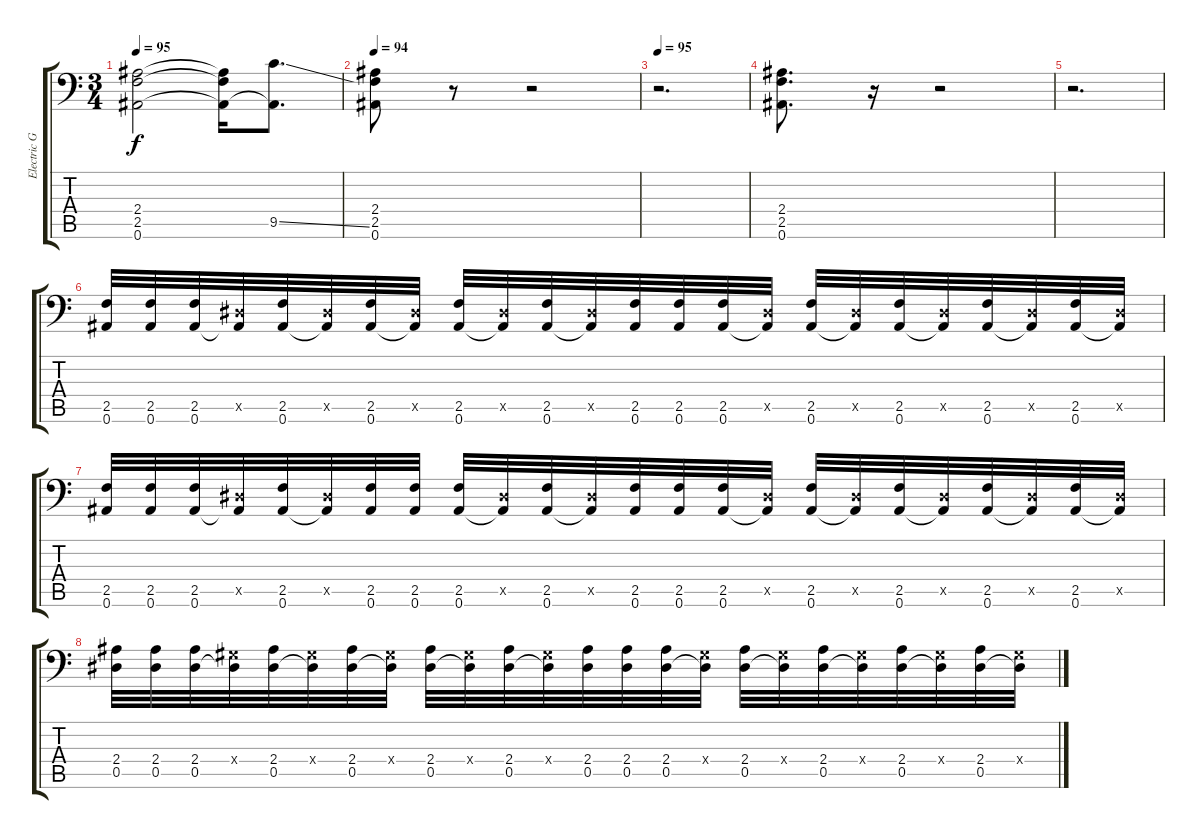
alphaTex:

\track ("Electric Guitar 3" "Electric G") {instrument distortionguitar}
\staff {score tabs}
\tuning (Bb3 F3 Db3 Ab2 Eb2 Bb1) {hide}
\ts (3 4)
\tempo 95
\clef f4
\ks c
(2.4{t} 2.5{t} 0.6{t}).2{dy f volume 12} (2.4{t} 2.5{t} 0.6{t}).16 (9.5{ss} 0.6{t}).8{d} |
\tempo 94
(2.4 2.5 0.6).8{volume 15} r.8 r.2 |
\tempo 95
r.2{d} |
(2.4 2.5 0.6).8{d} r.16 r.2 |
r.2{d} |
(2.5 0.6).32 (2.5 0.6).32 (2.5 0.6).32 (0.5{x} 0.6{t}).32 (2.5 0.6).32 (0.5{x} 0.6{t}).32 (2.5 0.6).32 (0.5{x} 0.6{t}).32 (2.5 0.6).32 (0.5{x} 0.6{t}).32 (2.5 0.6).32 (0.5{x} 0.6{t}).32 (2.5 0.6).32 (2.5 0.6).32 (2.5 0.6).32 (0.5{x} 0.6{t}).32 (2.5 0.6).32 (0.5{x} 0.6{t}).32 (2.5 0.6).32 (0.5{x} 0.6{t}).32 (2.5 0.6).32 (0.5{x} 0.6{t}).32 (2.5 0.6).32 (0.5{x} 0.6{t}).32 |
(2.5 0.6).32 (2.5 0.6).32 (2.5 0.6).32 (0.5{x} 0.6{t}).32 (2.5 0.6).32 (0.5{x} 0.6{t}).32 (2.5 0.6).32 (2.5 0.6).32 (2.5 0.6).32 (0.5{x} 0.6{t}).32 (2.5 0.6).32 (0.5{x} 0.6{t}).32 (2.5 0.6).32 (2.5 0.6).32 (2.5 0.6).32 (0.5{x} 0.6{t}).32 (2.5 0.6).32 (0.5{x} 0.6{t}).32 (2.5 0.6).32 (0.5{x} 0.6{t}).32 (2.5 0.6).32 (0.5{x} 0.6{t}).32 (2.5 0.6).32 (0.5{x} 0.6{t}).32 |
(2.4 0.5).32 (2.4 0.5).32 (2.4 0.5).32 (0.4{x} 0.5{t}).32 (2.4 0.5).32 (0.4{x} 0.5{t}).32 (2.4 0.5).32 (0.4{x} 0.5{t}).32 (2.4 0.5).32 (0.4{x} 0.5{t}).32 (2.4 0.5).32 (0.4{x} 0.5{t}).32 (2.4 0.5).32 (2.4 0.5).32 (2.4 0.5).32 (0.4{x} 0.5{t}).32 (2.4 0.5).32 (0.4{x} 0.5{t}).32 (2.4 0.5).32 (0.4{x} 0.5{t}).32 (2.4 0.5).32 (0.4{x} 0.5{t}).32 (2.4 0.5).32 (0.4{x} 0.5{t}).32
